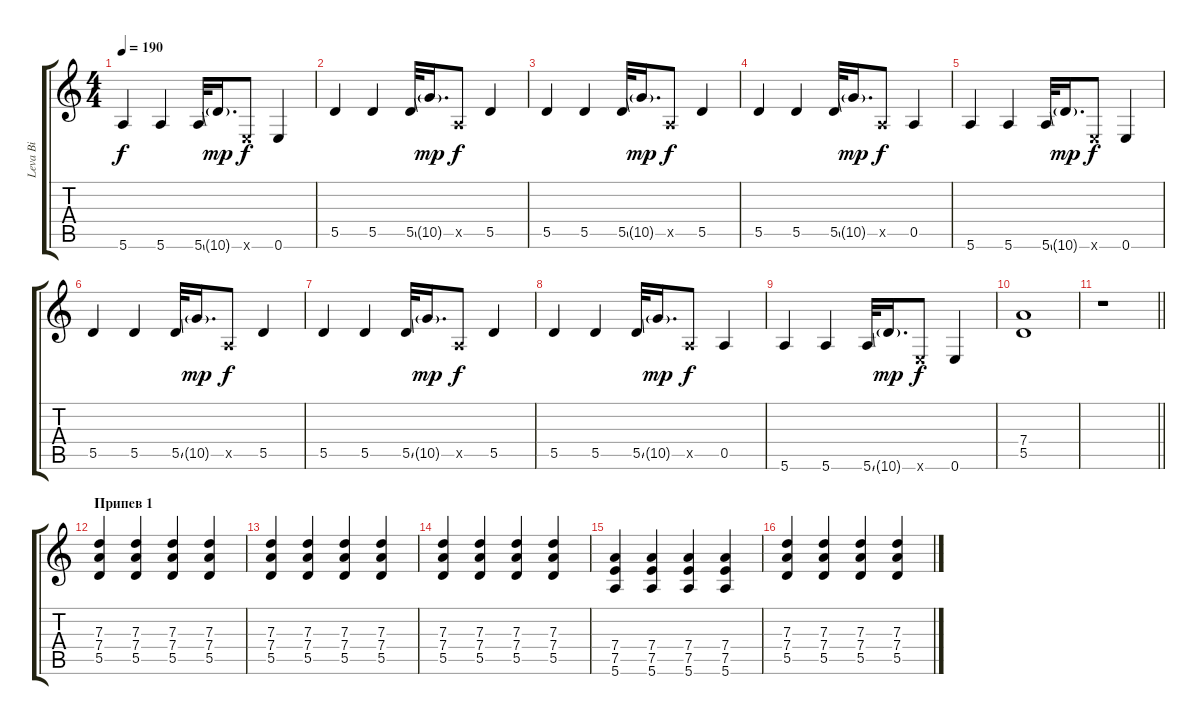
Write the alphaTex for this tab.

\track ("Leva Bi" "Leva Bi") {instrument electricguitarmuted}
\staff {score tabs}
\tuning (E4 B3 G3 D3 A2 E2) {hide}
\ts (4 4)
\tempo 190
\clef g2
\ks c
5.6.4{dy f} 5.6.4 5.6{ss}.32 10.6{g}.16{d dy mp} 0.6{x}.8{dy f} 0.6.4 |
5.5.4 5.5.4 5.5{ss}.32 10.5{g}.16{d dy mp} 0.5{x}.8{dy f} 5.5.4 |
5.5.4 5.5.4 5.5{ss}.32 10.5{g}.16{d dy mp} 0.5{x}.8{dy f} 5.5.4 |
5.5.4 5.5.4 5.5{ss}.32 10.5{g}.16{d dy mp} 0.5{x}.8{dy f} 0.5.4 |
5.6.4 5.6.4 5.6{ss}.32 10.6{g}.16{d dy mp} 0.6{x}.8{dy f} 0.6.4 |
5.5.4 5.5.4 5.5{ss}.32 10.5{g}.16{d dy mp} 0.5{x}.8{dy f} 5.5.4 |
5.5.4 5.5.4 5.5{ss}.32 10.5{g}.16{d dy mp} 0.5{x}.8{dy f} 5.5.4 |
5.5.4 5.5.4 5.5{ss}.32 10.5{g}.16{d dy mp} 0.5{x}.8{dy f} 0.5.4 |
5.6.4 5.6.4 5.6{ss}.32 10.6{g}.16{d dy mp} 0.6{x}.8{dy f} 0.6.4 |
(7.4 5.5).1 |
\barLineRight lightlight
r.1 |
\section ("" "Припев 1")
(7.3 7.4 5.5).4{instrument distortionguitar} (7.3 7.4 5.5).4 (7.3 7.4 5.5).4 (7.3 7.4 5.5).4 |
(7.3 7.4 5.5).4 (7.3 7.4 5.5).4 (7.3 7.4 5.5).4 (7.3 7.4 5.5).4 |
(7.3 7.4 5.5).4 (7.3 7.4 5.5).4 (7.3 7.4 5.5).4 (7.3 7.4 5.5).4 |
(7.4 7.5 5.6).4 (7.4 7.5 5.6).4 (7.4 7.5 5.6).4 (7.4 7.5 5.6).4 |
(7.3 7.4 5.5).4 (7.3 7.4 5.5).4 (7.3 7.4 5.5).4 (7.3 7.4 5.5).4
